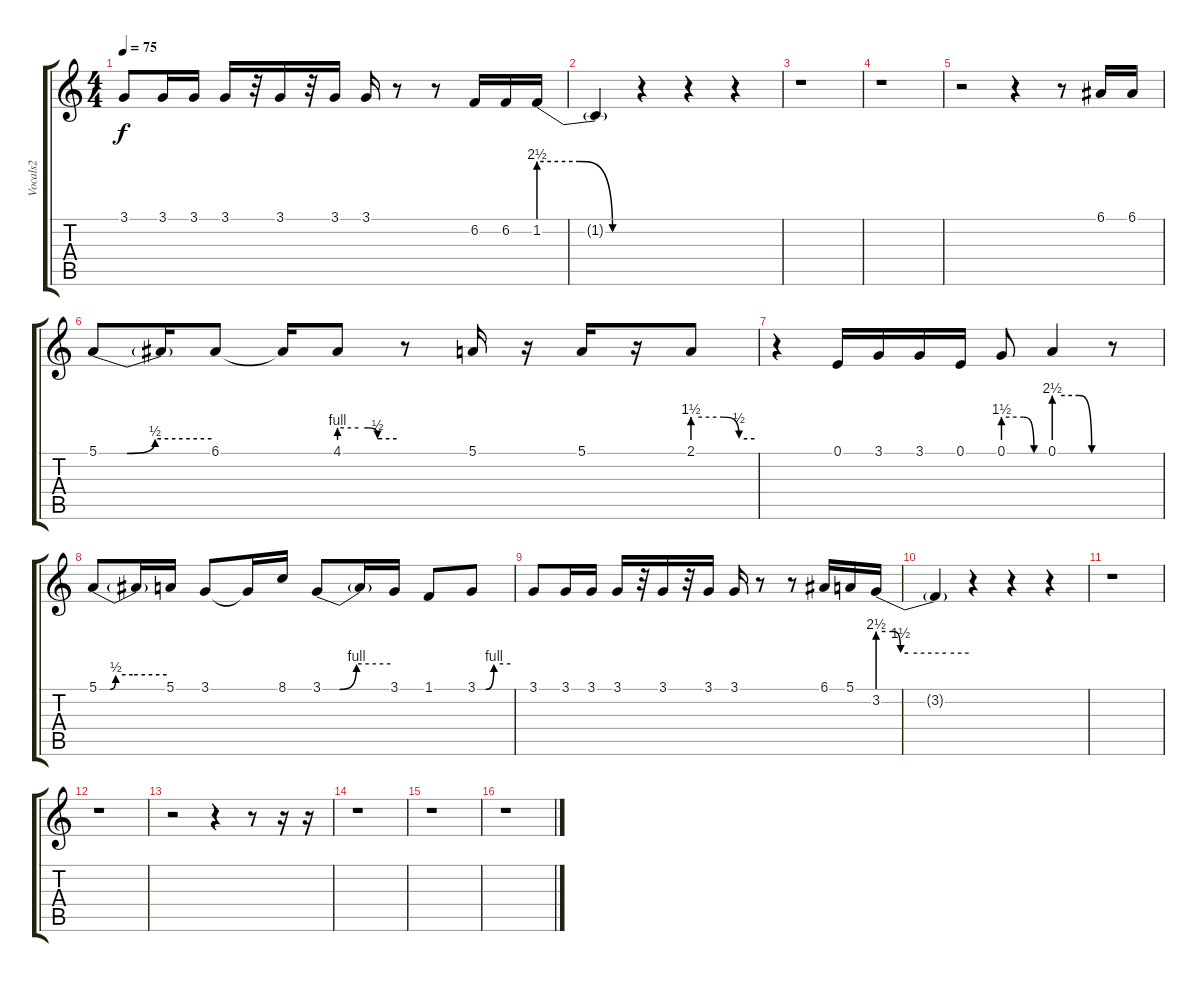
\track ("Vocals2" "Vocals2") {instrument lead2sawtooth}
\staff {score tabs}
\tuning (E4 B3 G3 D3 A2 E2) {hide}
\ts (4 4)
\tempo 75
\clef g2
\ks c
3.1.8{dy f} 3.1.16 3.1.16 3.1.16 r.32 3.1.16 r.32 3.1.16 3.1.16 r.8 r.8 6.2.16 6.2.16 1.2{be (custom 0 10 25 10 45 0 60 0)}.16 |
1.2{t}.4 r.4 r.4 r.4 |
r.1 |
r.1 |
r.2 r.4 r.8 6.1.16 6.1.16 |
5.1{be (custom 0 0 15 0 30 2 60 2)}.8 5.1{t}.16 6.1.8 6.1{t}.16 4.1{be (custom 0 4 20 4 30 4 40 2 45 2 60 2)}.8 r.8 5.1.16 r.16 5.1.16 r.16 2.1{be (custom 0 6 30 6 45 2 60 2)}.8 |
r.4 0.1.16 3.1.16 3.1.16 0.1.16 0.1{be (custom 0 6 30 6 45 0 60 0)}.8 0.1{be (custom 0 10 30 10 45 0 60 0)}.4 r.8 |
5.1{be (custom 0 0 5 0 10 0 15 2 30 2 60 2)}.8 5.1{t}.16 5.1.16 3.1.8 3.1{t}.16 8.1.16 3.1{be (custom 0 0 15 0 30 4 60 4)}.8 3.1{t}.16 3.1.16 1.1.8 3.1{be (custom 0 0 15 0 30 4 60 4)}.8 |
3.1.8 3.1.16 3.1.16 3.1.16 r.32 3.1.16 r.32 3.1.16 3.1.16 r.8 r.8 6.1.16 5.1.16 3.2{be (custom 0 10 5 10 10 10 15 6 20 6 45 6 60 6)}.16 |
3.2{t}.4 r.4 r.4 r.4 |
r.1 |
r.1 |
r.2 r.4 r.8 r.16 r.16 |
r.1 |
r.1 |
r.1
